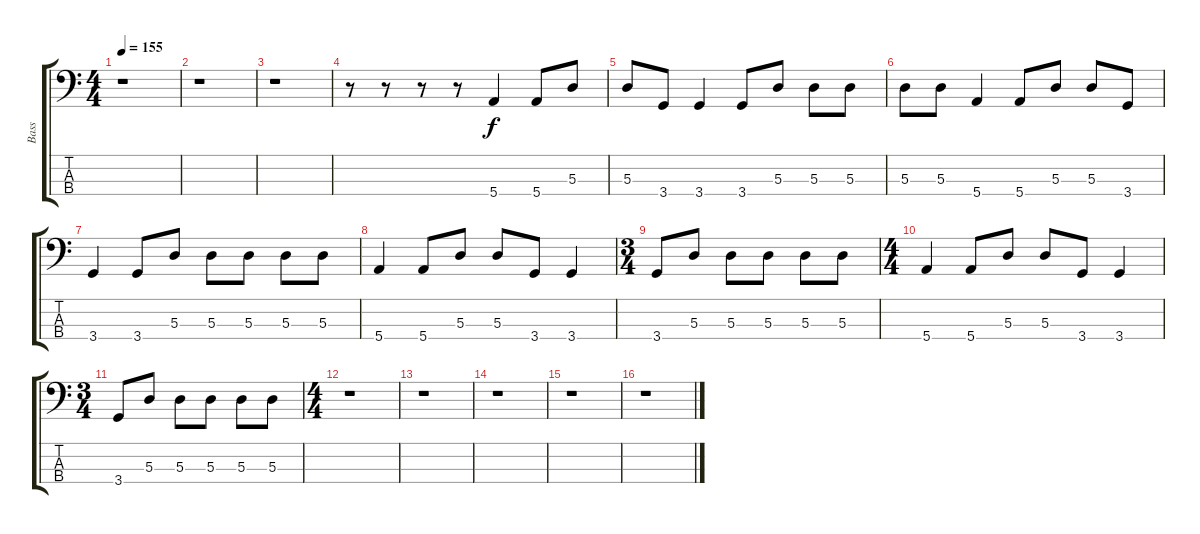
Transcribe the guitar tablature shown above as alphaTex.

\track ("Bass" "Bass") {instrument electricbasspick}
\staff {score tabs}
\tuning (G2 D2 A1 E1) {hide}
\ts (4 4)
\tempo 155
\clef f4
\ks c
r.1{dy f instrument electricbasspick} |
r.1 |
r.1 |
r.8 r.8 r.8 r.8 5.4.4 5.4.8 5.3.8 |
5.3.8 3.4.8 3.4.4 3.4.8 5.3.8 5.3.8 5.3.8 |
5.3.8 5.3.8 5.4.4 5.4.8 5.3.8 5.3.8 3.4.8 |
3.4.4 3.4.8 5.3.8 5.3.8 5.3.8 5.3.8 5.3.8 |
5.4.4 5.4.8 5.3.8 5.3.8 3.4.8 3.4.4 |
\ts (3 4)
3.4.8 5.3.8 5.3.8 5.3.8 5.3.8 5.3.8 |
\ts (4 4)
5.4.4 5.4.8 5.3.8 5.3.8 3.4.8 3.4.4 |
\ts (3 4)
3.4.8 5.3.8 5.3.8 5.3.8 5.3.8 5.3.8 |
\ts (4 4)
r.1 |
r.1 |
r.1 |
r.1 |
r.1
